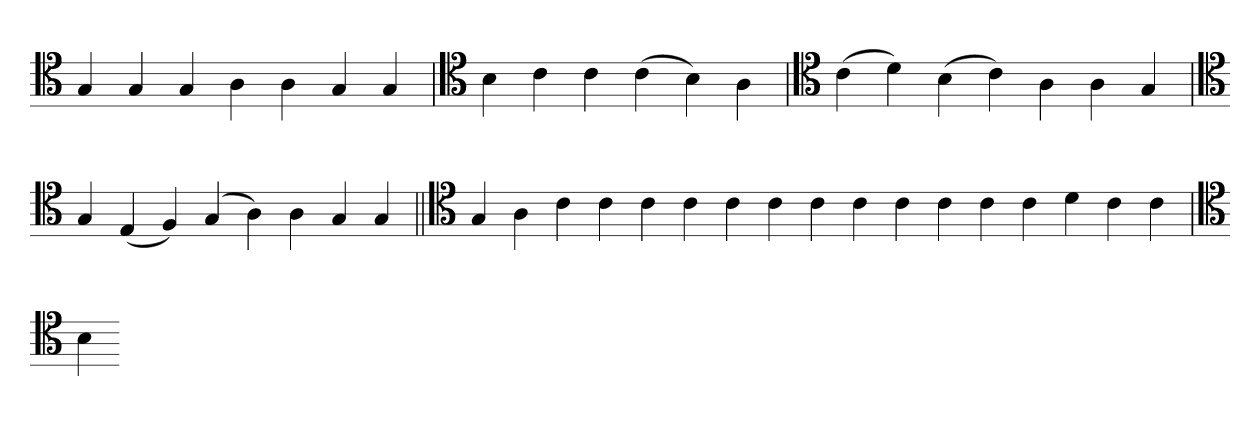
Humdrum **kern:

**kern
*part1
*staff1
*clefC4
=
4G
4G
4G
4A
4A
4G
4G
=`
*clefC4
4B
4c
4c
(4c
4B)
4A
='
*clefC4
(4c
4d)
(4B
4c)
4A
4A
4G
=`
*clefC4
4G
(4E
4F)
(4G
4A)
4A
4G
4G
=||
*clefC4
4G
4A
4c
4c
4c
4c
4c
4c
4c
4c
4c
4c
4c
4c
4d
4c
4c
=
*clefC4
4B
=-
*-
